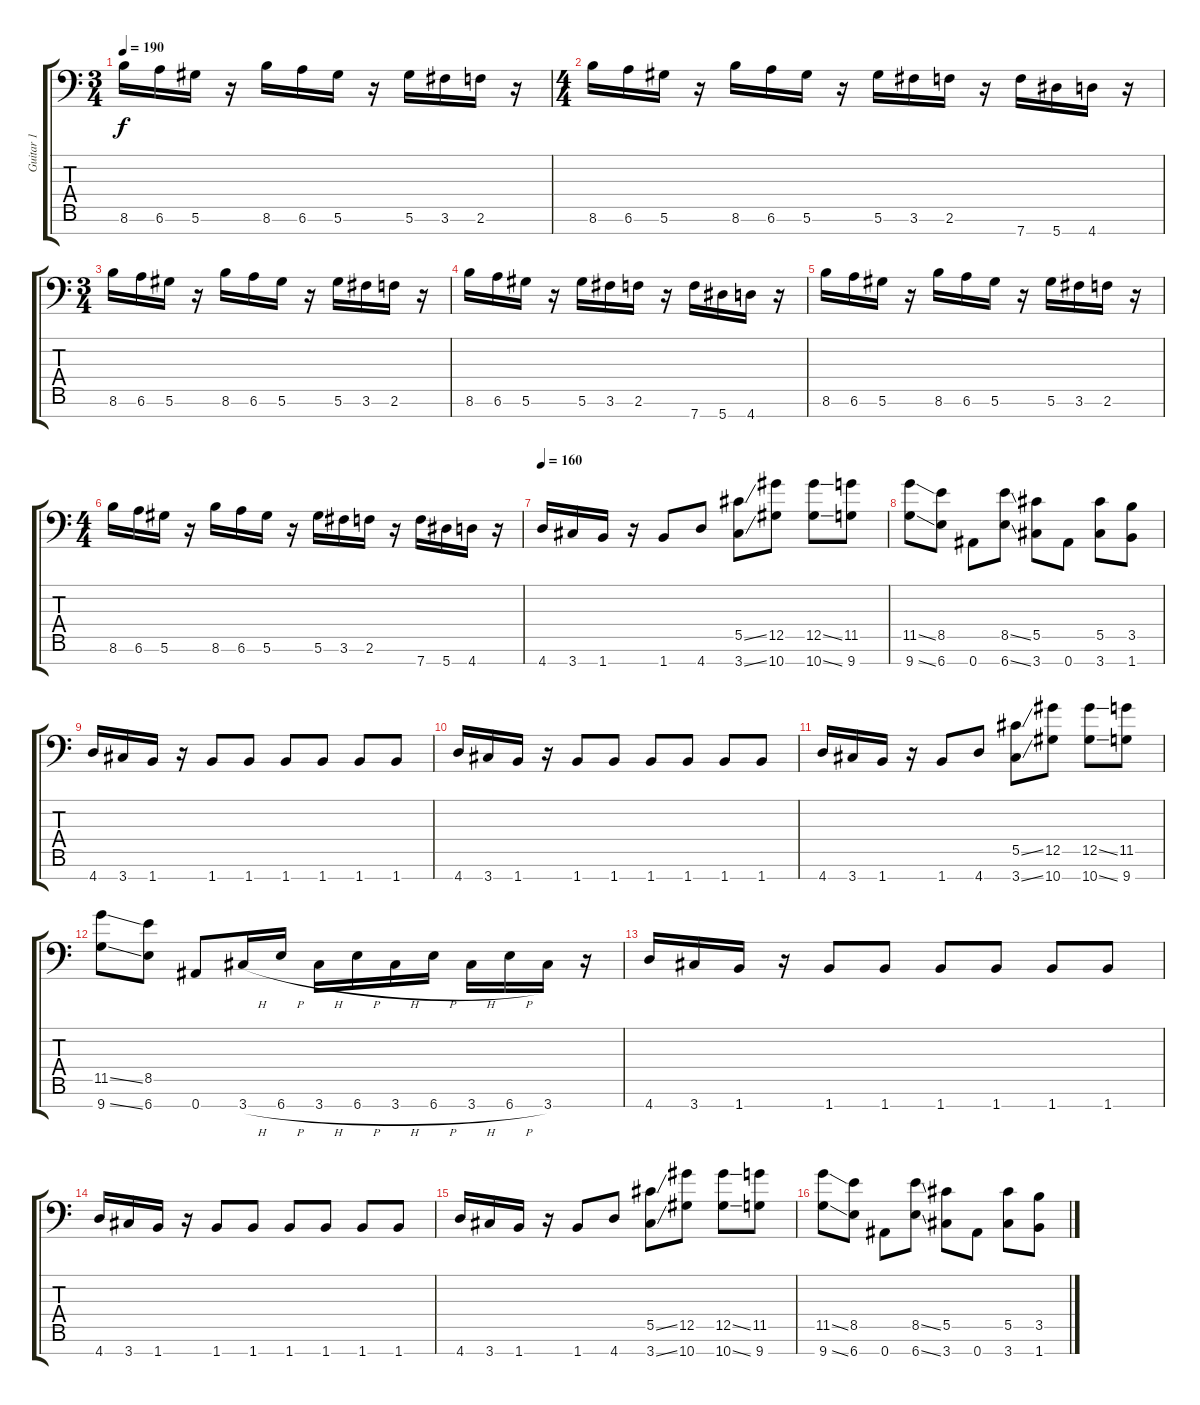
\track ("Guitar 1" "Guitar 1") {instrument distortionguitar}
\staff {score tabs}
\tuning (Eb4 Bb3 Gb3 Db3 Ab2 Eb2 Bb1) {hide}
\ts (3 4)
\tempo 190
\clef f4
\ks c
8.6.16{dy f} 6.6.16 5.6.16 r.16 8.6.16 6.6.16 5.6.16 r.16 5.6.16 3.6.16 2.6.16 r.16 |
\ts (4 4)
8.6.16 6.6.16 5.6.16 r.16 8.6.16 6.6.16 5.6.16 r.16 5.6.16 3.6.16 2.6.16 r.16 7.7.16 5.7.16 4.7.16 r.16 |
\ts (3 4)
8.6.16 6.6.16 5.6.16 r.16 8.6.16 6.6.16 5.6.16 r.16 5.6.16 3.6.16 2.6.16 r.16 |
8.6.16 6.6.16 5.6.16 r.16 5.6.16 3.6.16 2.6.16 r.16 7.7.16 5.7.16 4.7.16 r.16 |
8.6.16 6.6.16 5.6.16 r.16 8.6.16 6.6.16 5.6.16 r.16 5.6.16 3.6.16 2.6.16 r.16 |
\ts (4 4)
8.6.16 6.6.16 5.6.16 r.16 8.6.16 6.6.16 5.6.16 r.16 5.6.16 3.6.16 2.6.16 r.16 7.7.16 5.7.16 4.7.16 r.16 |
\tempo 160
4.7.16 3.7.16 1.7.16 r.16 1.7.8 4.7.8 (5.5{ss} 3.7{ss}).8 (12.5 10.7).8 (12.5{ss} 10.7{ss}).8 (11.5 9.7).8 |
(11.5{ss} 9.7{ss}).8 (8.5 6.7).8 0.7.8 (8.5{ss} 6.7{ss}).8 (5.5 3.7).8 0.7.8 (5.5 3.7).8 (3.5 1.7).8 |
4.7.16 3.7.16 1.7.16 r.16 1.7.8 1.7.8 1.7.8 1.7.8 1.7.8 1.7.8 |
4.7.16 3.7.16 1.7.16 r.16 1.7.8 1.7.8 1.7.8 1.7.8 1.7.8 1.7.8 |
4.7.16 3.7.16 1.7.16 r.16 1.7.8 4.7.8 (5.5{ss} 3.7{ss}).8 (12.5 10.7).8 (12.5{ss} 10.7{ss}).8 (11.5 9.7).8 |
(11.5{ss} 9.7{ss}).8 (8.5 6.7).8 0.7.8 3.7{h}.16 6.7{h}.16 3.7{h}.16 6.7{h}.16 3.7{h}.16 6.7{h}.16 3.7{h}.16 6.7{h}.16 3.7.16 r.16 |
4.7.16 3.7.16 1.7.16 r.16 1.7.8 1.7.8 1.7.8 1.7.8 1.7.8 1.7.8 |
4.7.16 3.7.16 1.7.16 r.16 1.7.8 1.7.8 1.7.8 1.7.8 1.7.8 1.7.8 |
4.7.16 3.7.16 1.7.16 r.16 1.7.8 4.7.8 (5.5{ss} 3.7{ss}).8 (12.5 10.7).8 (12.5{ss} 10.7{ss}).8 (11.5 9.7).8 |
(11.5{ss} 9.7{ss}).8 (8.5 6.7).8 0.7.8 (8.5{ss} 6.7{ss}).8 (5.5 3.7).8 0.7.8 (5.5 3.7).8 (3.5 1.7).8
